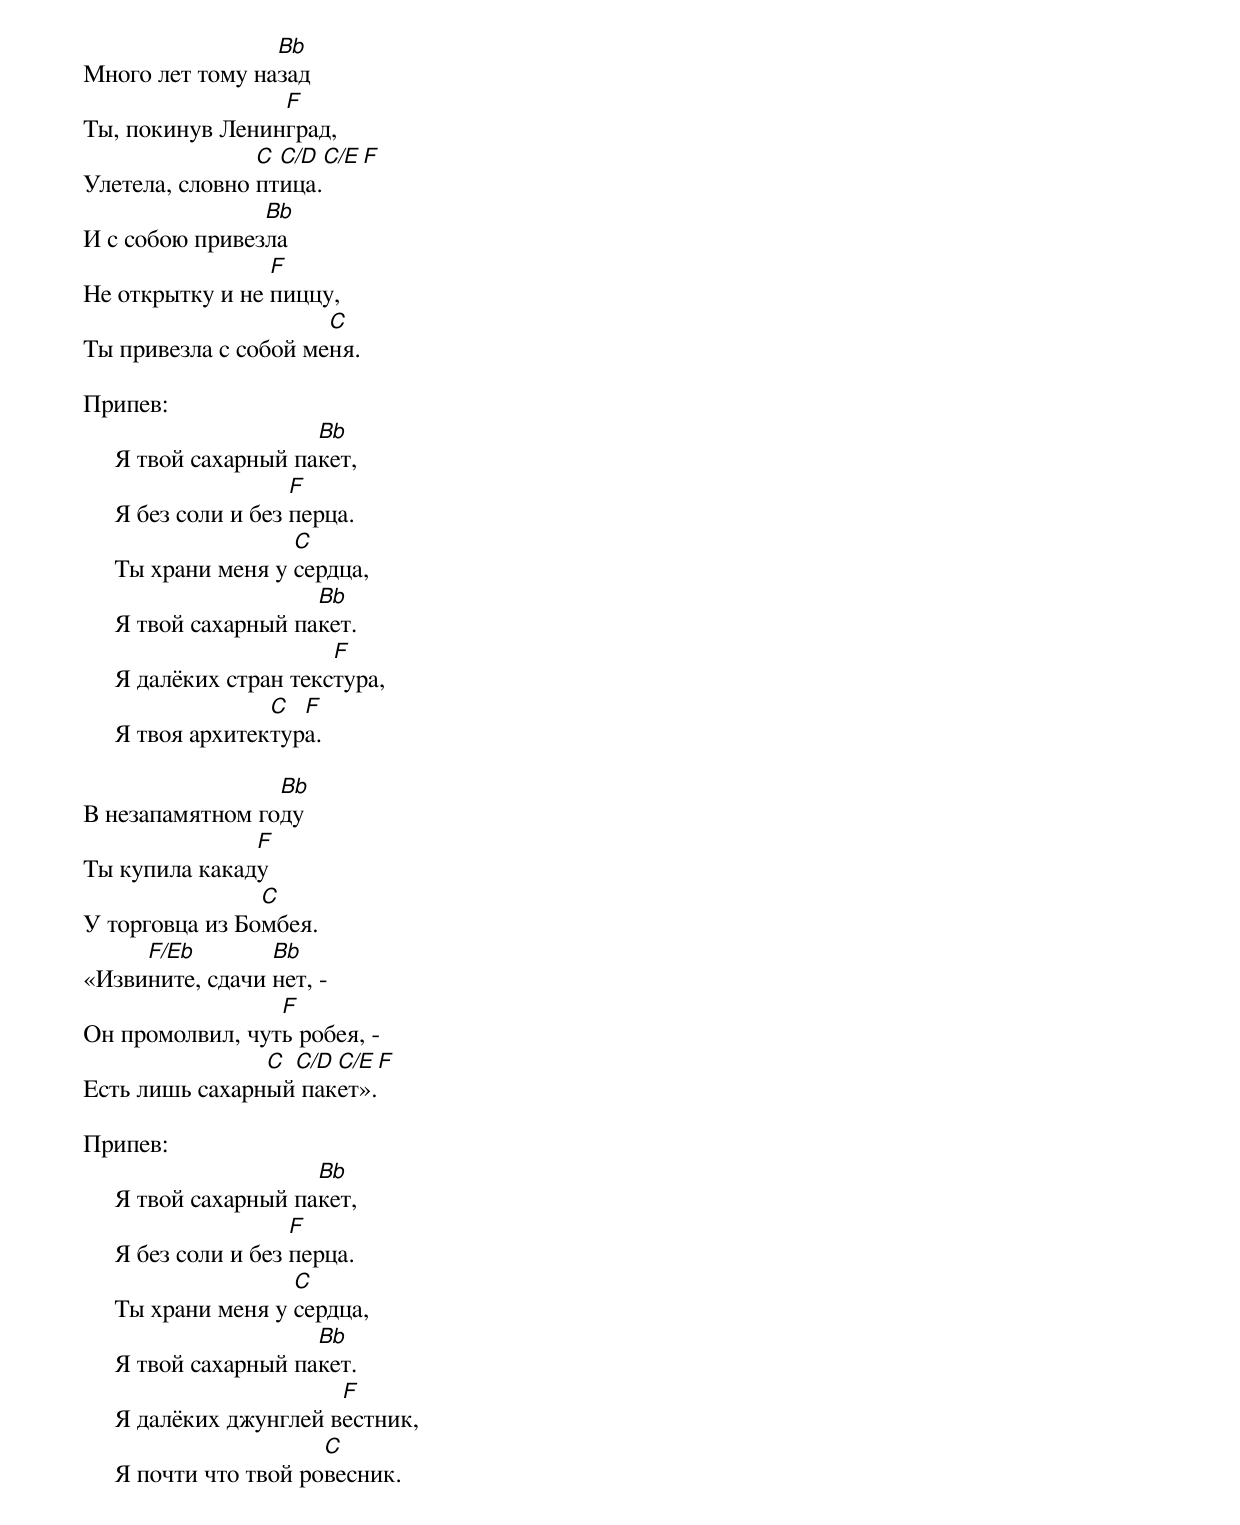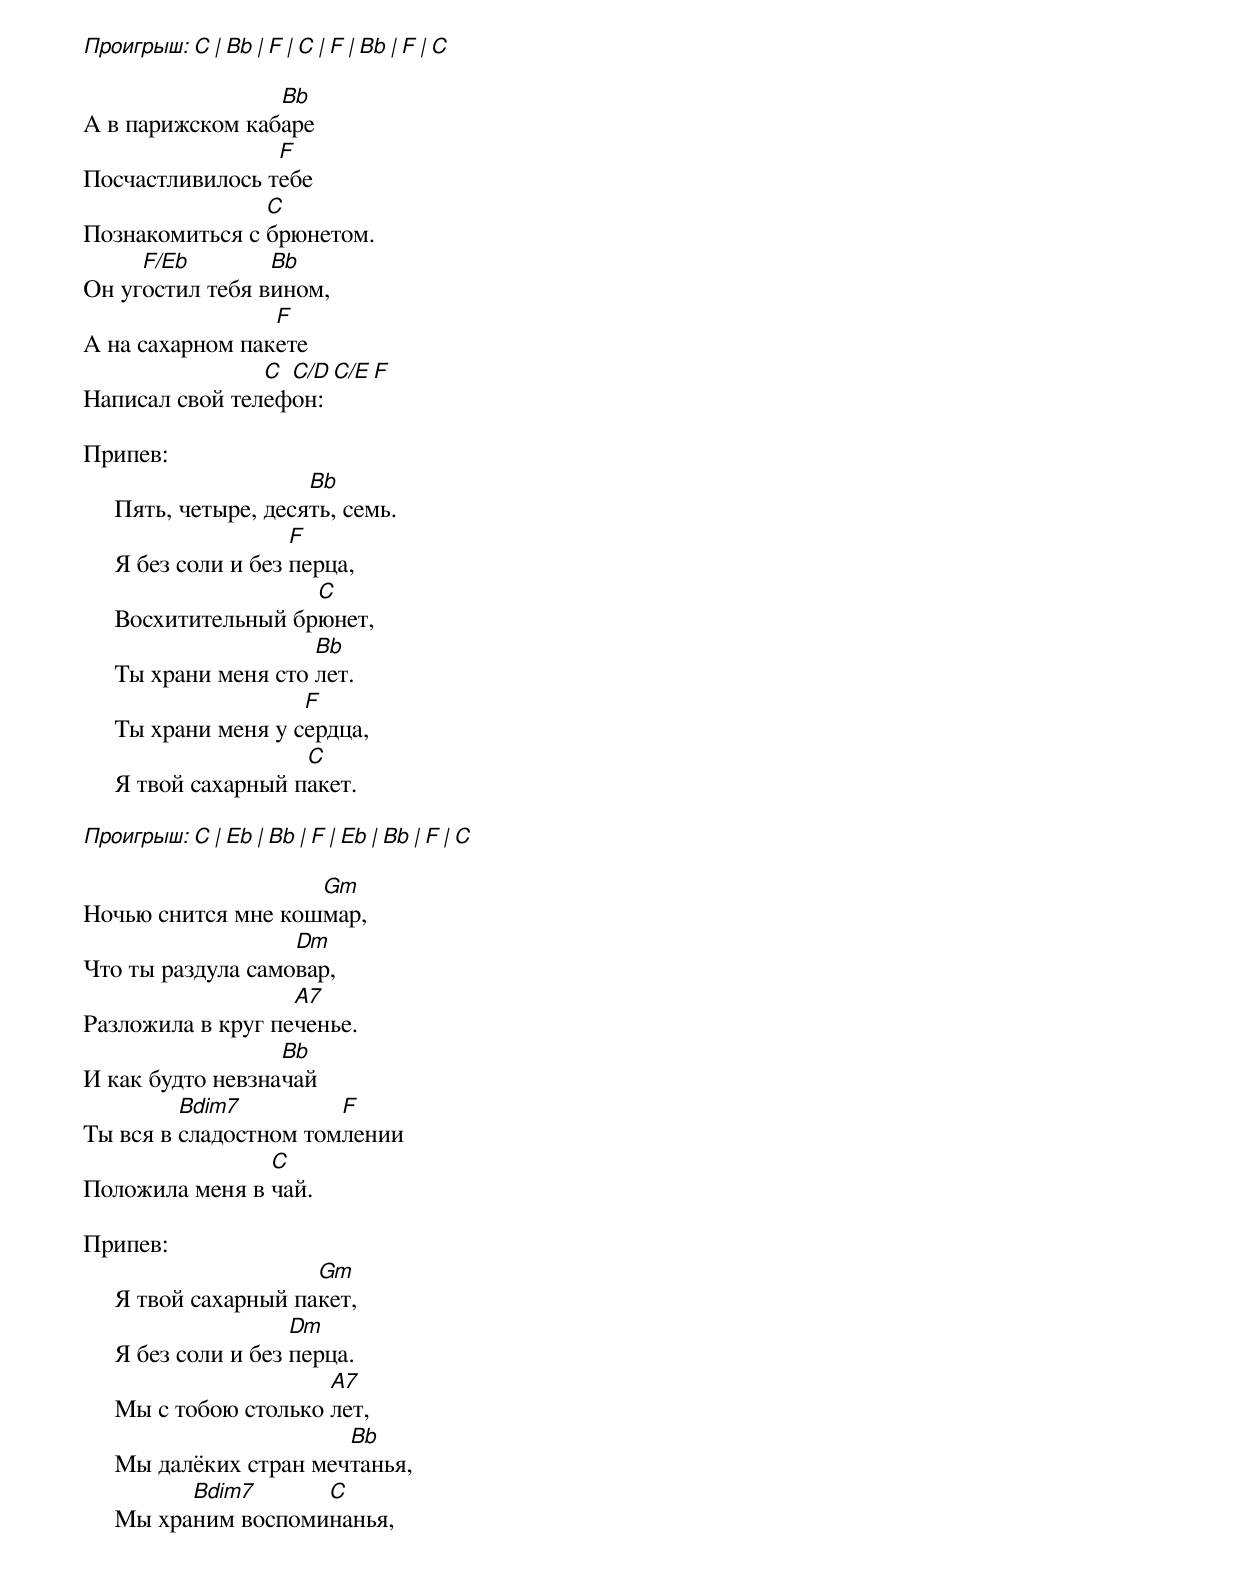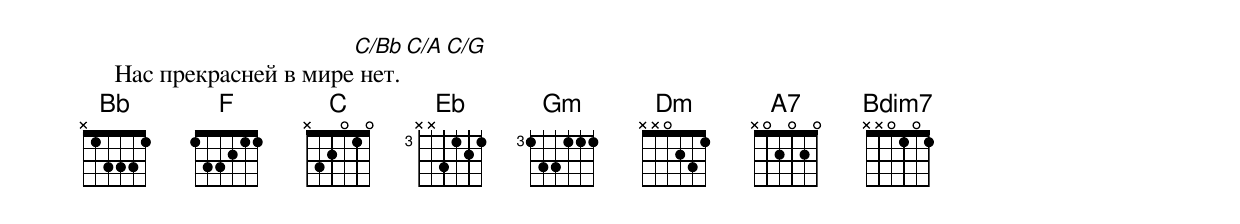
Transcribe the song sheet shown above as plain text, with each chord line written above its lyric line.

                 Bb
Много лет тому назад
                 F
Ты, покинув Ленинград,
                C C/D C/E F
Улетела, словно птица.
                Bb
И с собою привезла
                 F
Не открытку и не пиццу,
                      C
Ты привезла с собой меня.

Припев:
                       Bb
     Я твой сахарный пакет,
                      F
     Я без соли и без перца.
                     C
     Ты храни меня у сердца,
                       Bb
     Я твой сахарный пакет.
                         F
     Я далёких стран текстура,
                   C  F
     Я твоя архитектура.

                 Bb
В незапамятном году
               F
Ты купила какаду
                C
У торговца из Бомбея.
     F/Eb        Bb
«Извините, сдачи нет, -
                 F
Он промолвил, чуть робея, -
                C C/D C/E F
Есть лишь сахарный пакет».

Припев:
                       Bb
     Я твой сахарный пакет,
                      F
     Я без соли и без перца.
                     C
     Ты храни меня у сердца,
                       Bb
     Я твой сахарный пакет.
                         F
     Я далёких джунглей вестник,
                        C
     Я почти что твой ровесник.

Проигрыш: C | Bb | F | C | F | Bb | F | C

                 Bb
А в парижском кабаре
                 F
Посчастливилось тебе
                C
Познакомиться с брюнетом.
     F/Eb        Bb
Он угостил тебя вином,
                 F
А на сахарном пакете
                C C/D C/E F
Написал свой телефон:

Припев:
                       Bb
     Пять, четыре, десять, семь.
                      F
     Я без соли и без перца,
                      C
     Восхитительный брюнет,
                       Bb
     Ты храни меня сто лет.
                      F
     Ты храни меня у сердца,
                      C
     Я твой сахарный пакет.

Проигрыш: C | Eb | Bb | F | Eb | Bb | F | C

                    Gm
Ночью снится мне кошмар,
                   Dm
Что ты раздула самовар,
                   A7
Разложила в круг печенье.
                  Bb
И как будто невзначай
         Bdim7         F
Ты вся в сладостном томлении
                C
Положила меня в чай.

Припев:
                       Gm
     Я твой сахарный пакет,
                      Dm
     Я без соли и без перца.
                        A7
     Мы с тобою столько лет,
                         Bb
     Мы далёких стран мечтанья,
           Bdim7      C
     Мы храним воспоминанья,
                          C/Bb C/A C/G
     Нас прекрасней в мире нет.
